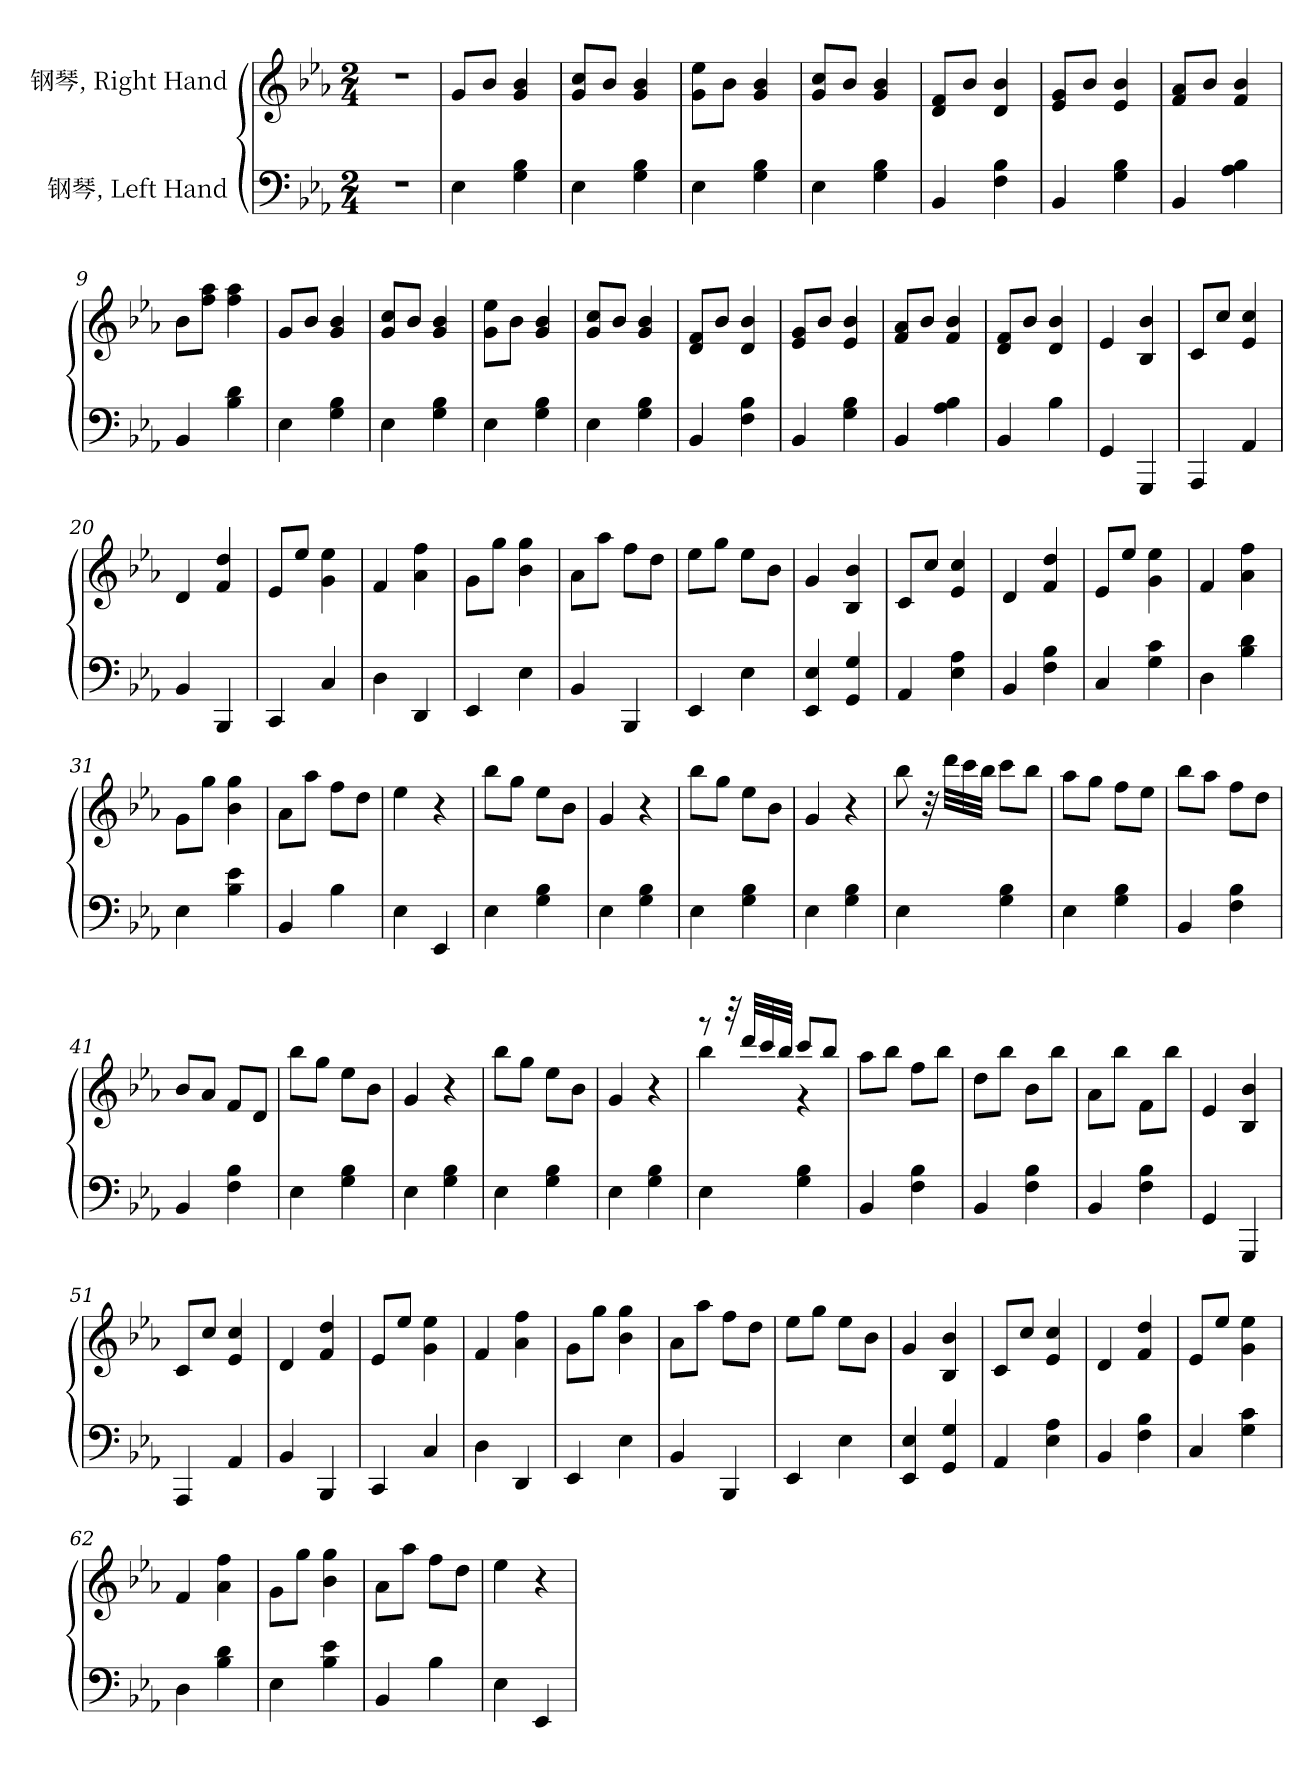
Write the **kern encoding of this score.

**kern	**kern
*part2	*part1
*staff2	*staff1
*I"钢琴, Left Hand	*I"钢琴, Right Hand
*clefF4	*clefG2
*k[b-e-a-]	*k[b-e-a-]
*M2/4	*M2/4
*MM164	*MM164
=1	=1
2r	2r
=2	=2
4E-\	8g/L
.	8b-/J
4G\ 4B-\	4g/ 4b-/
=3	=3
4E-\	8g/ 8cc/L
.	8b-/J
4G\ 4B-\	4g/ 4b-/
=4	=4
4E-\	8g\ 8ee-\L
.	8b-\J
4G\ 4B-\	4g/ 4b-/
=5	=5
4E-\	8g/ 8cc/L
.	8b-/J
4G\ 4B-\	4g/ 4b-/
=6	=6
4BB-/	8d/ 8f/L
.	8b-/J
4F\ 4B-\	4d/ 4b-/
=7	=7
4BB-/	8e-/ 8g/L
.	8b-/J
4G\ 4B-\	4e-/ 4b-/
=8	=8
4BB-/	8f/ 8a-/L
.	8b-/J
4A-\ 4B-\	4f/ 4b-/
!!LO:LB:g=z
=9	=9
4BB-/	8b-\L
.	8ff\ 8aa-\J
4B-\ 4d\	4ff\ 4aa-\
=10	=10
4E-\	8g/L
.	8b-/J
4G\ 4B-\	4g/ 4b-/
=11	=11
4E-\	8g/ 8cc/L
.	8b-/J
4G\ 4B-\	4g/ 4b-/
=12	=12
4E-\	8g\ 8ee-\L
.	8b-\J
4G\ 4B-\	4g/ 4b-/
=13	=13
4E-\	8g/ 8cc/L
.	8b-/J
4G\ 4B-\	4g/ 4b-/
=14	=14
4BB-/	8d/ 8f/L
.	8b-/J
4F\ 4B-\	4d/ 4b-/
=15	=15
4BB-/	8e-/ 8g/L
.	8b-/J
4G\ 4B-\	4e-/ 4b-/
=16	=16
4BB-/	8f/ 8a-/L
.	8b-/J
4A-\ 4B-\	4f/ 4b-/
=17	=17
4BB-/	8d/ 8f/L
.	8b-/J
4B-\	4d/ 4b-/
=18	=18
4GG/	4e-/
4GGG/	4B-/ 4b-/
!!LO:LB:g=z
=19	=19
4AAA-/	8c/L
.	8cc/J
4AA-/	4e-/ 4cc/
=20	=20
4BB-/	4d/
4BBB-/	4f/ 4dd/
=21	=21
4CC/	8e-/L
.	8ee-/J
4C/	4g\ 4ee-\
=22	=22
4D\	4f/
4DD/	4a-\ 4ff\
=23	=23
4EE-/	8g\L
.	8gg\J
4E-\	4b-\ 4gg\
=24	=24
4BB-/	8a-\L
.	8aa-\J
4BBB-/	8ff\L
.	8dd\J
=25	=25
4EE-/	8ee-\L
.	8gg\J
4E-\	8ee-\L
.	8b-\J
=26	=26
4EE-/ 4E-/	4g/
4GG/ 4G/	4B-/ 4b-/
=27	=27
4AA-/	8c/L
.	8cc/J
4E-\ 4A-\	4e-/ 4cc/
=28	=28
4BB-/	4d/
4F\ 4B-\	4f/ 4dd/
!!LO:LB:g=z
=29	=29
4C/	8e-/L
.	8ee-/J
4G\ 4c\	4g\ 4ee-\
=30	=30
4D\	4f/
4B-\ 4d\	4a-\ 4ff\
=31	=31
4E-\	8g\L
.	8gg\J
4B-\ 4e-\	4b-\ 4gg\
=32	=32
*	*MM144
4BB-/	8a-\L
*	*MM134
.	8aa-\J
*	*MM125
4B-\	8ff\L
*	*MM115
.	8dd\J
=33	=33
*	*MM105
4E-\	4ee-\
*	*MM73
4EE-/	4r
=34	=34
*	*MM165
4E-\	8bb-\L
.	8gg\J
4G\ 4B-\	8ee-\L
.	8b-\J
=35	=35
4E-\	4g/
4G\ 4B-\	4r
=36	=36
4E-\	8bb-\L
.	8gg\J
4G\ 4B-\	8ee-\L
.	8b-\J
=37	=37
4E-\	4g/
4G\ 4B-\	4r
!!LO:LB:g=z
=38	=38
4E-\	8bb-\
.	32r
.	32ddd\LLL
.	32ccc\
.	32bb-\JJJ
4G\ 4B-\	8ccc\L
.	8bb-\J
=39	=39
4E-\	8aa-\L
.	8gg\J
4G\ 4B-\	8ff\L
.	8ee-\J
=40	=40
4BB-/	8bb-\L
.	8aa-\J
4F\ 4B-\	8ff\L
.	8dd\J
=41	=41
4BB-/	8b-/L
.	8a-/J
4F\ 4B-\	8f/L
.	8d/J
=42	=42
4E-\	8bb-\L
.	8gg\J
4G\ 4B-\	8ee-\L
.	8b-\J
=43	=43
4E-\	4g/
4G\ 4B-\	4r
=44	=44
4E-\	8bb-\L
.	8gg\J
4G\ 4B-\	8ee-\L
.	8b-\J
=45	=45
4E-\	4g/
4G\ 4B-\	4r
!!LO:LB:g=z
=46	=46
*	*^
4E-\	8r	4bb-\
.	32r	.
.	32ddd/LLL	.
.	32ccc/	.
.	32bb-/JJJ	.
4G\ 4B-\	8ccc/L	4r
.	8bb-/J	.
*	*v	*v
=47	=47
4BB-/	8aa-\L
.	8bb-\J
4F\ 4B-\	8ff\L
.	8bb-\J
=48	=48
4BB-/	8dd\L
.	8bb-\J
4F\ 4B-\	8b-\L
.	8bb-\J
=49	=49
4BB-/	8a-\L
.	8bb-\J
4F\ 4B-\	8f\L
.	8bb-\J
=50	=50
4GG/	4e-/
4GGG/	4B-/ 4b-/
=51	=51
4AAA-/	8c/L
.	8cc/J
4AA-/	4e-/ 4cc/
=52	=52
4BB-/	4d/
4BBB-/	4f/ 4dd/
=53	=53
4CC/	8e-/L
.	8ee-/J
4C/	4g\ 4ee-\
!!LO:PB:g=z
=54	=54
4D\	4f/
4DD/	4a-\ 4ff\
=55	=55
4EE-/	8g\L
.	8gg\J
*	*MM161
4E-\	4b-\ 4gg\
=56	=56
4BB-/	8a-\L
.	8aa-\J
4BBB-/	8ff\L
.	8dd\J
=57	=57
4EE-/	8ee-\L
.	8gg\J
4E-\	8ee-\L
.	8b-\J
=58	=58
4EE-/ 4E-/	4g/
4GG/ 4G/	4B-/ 4b-/
=59	=59
4AA-/	8c/L
.	8cc/J
4E-\ 4A-\	4e-/ 4cc/
=60	=60
4BB-/	4d/
4F\ 4B-\	4f/ 4dd/
=61	=61
4C/	8e-/L
.	8ee-/J
4G\ 4c\	4g\ 4ee-\
=62	=62
4D\	4f/
4B-\ 4d\	4a-\ 4ff\
=63	=63
4E-\	8g\L
.	8gg\J
4B-\ 4e-\	4b-\ 4gg\
!!LO:LB:g=z
=64	=64
*	*MM150
4BB-/	8a-\L
*	*MM145
.	8aa-\J
4B-\	8ff\L
*	*MM134
.	8dd\J
=65	=65
*	*MM129
4E-\	4ee-\
4EE-/	4r
=	=
*-	*-
